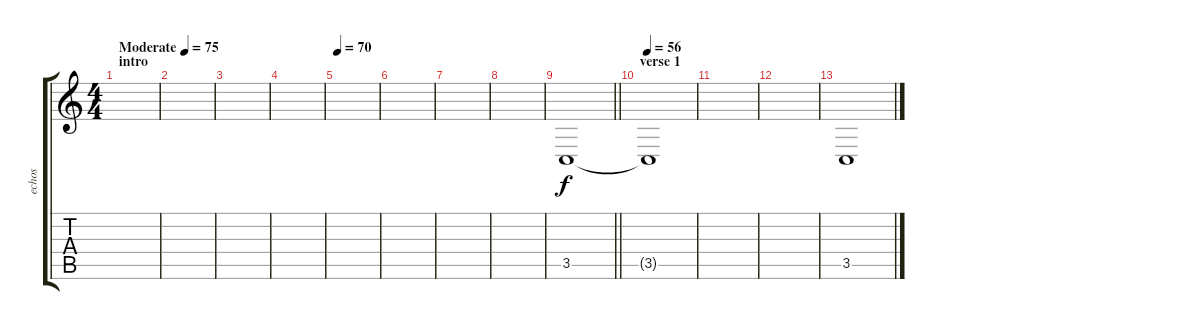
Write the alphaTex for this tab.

\track ("echos" "echos") {instrument seashore}
\staff {score tabs}
\tuning (E4 B3 G3 D3 A2 E2) {hide}
\ts (4 4)
\section ("" "intro")
\tempo (75 "Moderate")
\clef g2
\ks c
|
|
|
|
\tempo 70
|
|
|
|
\barLineRight lightlight
3.5.1 |
\section ("" "verse 1")
\tempo 56
3.5{t}.1 |
|
|
3.5.1
